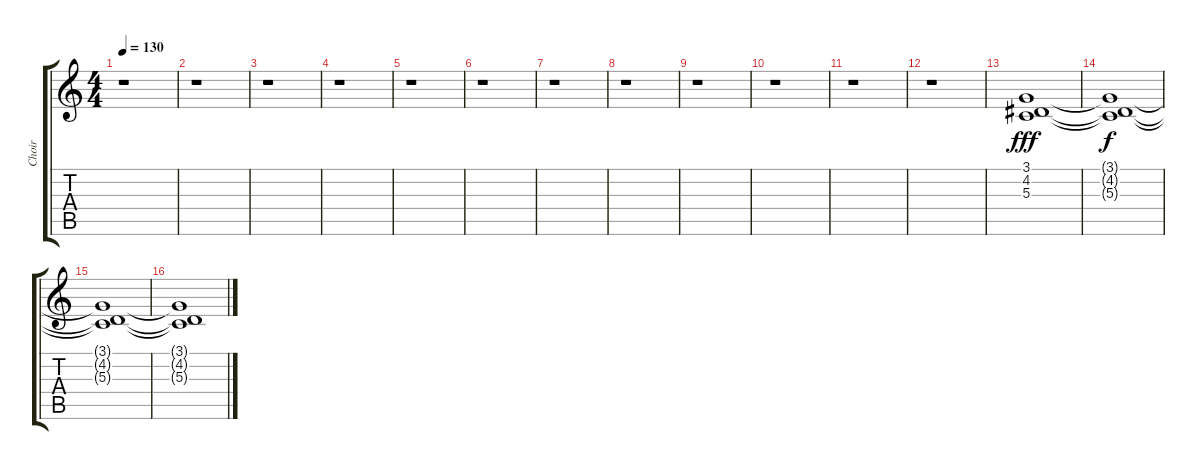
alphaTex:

\track ("Choir" "Choir") {instrument choiraahs}
\staff {score tabs}
\tuning (E4 B3 G3 D3 A2 E2) {hide}
\ts (4 4)
\tempo 130
\clef g2
\ks c
r.1{dy f} |
r.1 |
r.1 |
r.1 |
r.1 |
r.1 |
r.1 |
r.1 |
r.1 |
r.1 |
r.1 |
r.1 |
(3.1 4.2 5.3).1{dy fff} |
(3.1{t} 4.2{t} 5.3{t}).1{dy f} |
(3.1{t} 4.2{t} 5.3{t}).1 |
(3.1{t} 4.2{t} 5.3{t}).1
